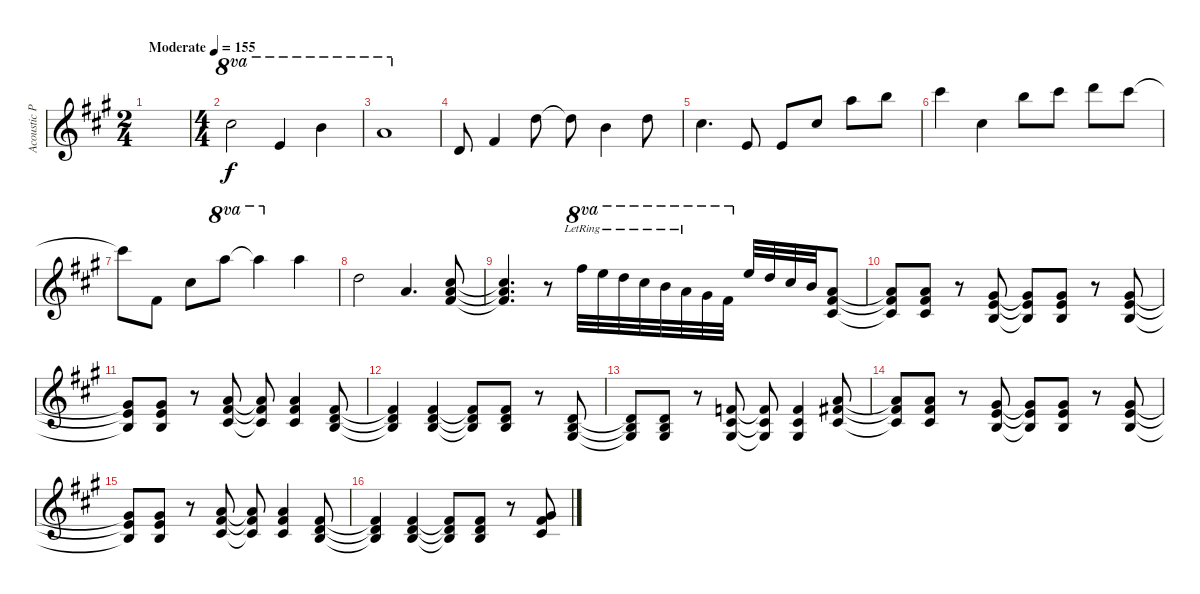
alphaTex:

\track ("Acoustic Piano" "Acoustic P") {instrument acousticgrandpiano}
\staff {score}
\tuning (E4 B3 G3 D3 A2 E2 B1) {hide}
\ts (2 4)
\tempo (155 "Moderate")
\clef g2
\ks a
|
\ts (4 4)
21.1.2{ot 8va} 12.1.4{ot 8va} 19.1.4{ot 8va} |
17.1.1{ot 8va} |
3.2.8 2.1.4 10.1.8 10.1{t}.8 7.1.4 10.1.8 |
9.1.4{d} 0.1.8 0.1.8 9.1.8 17.1.8 19.1.8 |
21.1.4 9.1.4 19.1.8 21.1.8 22.1.8 21.1.8 |
21.1{t}.8 2.1.8 9.1.8 29.1.8{ot 8va} 29.1{t}.4{ot 8va} 17.1.4 |
10.1.2 5.1.4{d} (5.1 14.2 11.3).8 |
(5.1{t} 14.2{t} 11.3{t}).4{d} r.8 26.1{lr}.32{ot 8va} 24.1{lr}.32{ot 8va} 22.1{lr}.32{ot 8va} 21.1{lr}.32{ot 8va} 19.1{lr}.32{ot 8va} 17.1{lr}.32{ot 8va} 16.1.32{ot 8va} 14.1.32{ot 8va} 12.1.32 10.1.32 9.1.32 7.1.32 (5.1 7.2 6.3).8 |
(5.1{t} 7.2{t} 6.3{t}).8 (2.1 2.2 14.3).8 r.8 (4.1 5.2 4.3).8 (4.1{t} 5.2{t} 4.3{t}).8 (0.1 0.2 13.3).8 r.8 (4.1 5.2 4.3).8 |
(4.1{t} 5.2{t} 4.3{t}).8 (0.1 0.2 13.3).8 r.8 (5.1 7.2 6.3).8 (5.1{t} 7.2{t} 6.3{t}).8 (2.1 2.2 14.3).4 (2.1 3.2 4.3).8 |
(2.1{t} 3.2{t} 4.3{t}).4 (2.1 0.2 7.3).4 (2.1{t} 0.2{t} 7.3{t}).8 (2.1 3.2 4.3).8 r.8 (3.2 4.3 6.4).8 |
(3.2{t} 4.3{t} 6.4{t}).8 (0.2 1.3 12.4).8 r.8 (1.1 2.2 1.3).8 (1.1{t} 2.2{t} 1.3{t}).8 (1.1 2.2 1.3).4 (5.1 7.2 6.3).8 |
(5.1{t} 7.2{t} 6.3{t}).8 (2.1 2.2 14.3).8 r.8 (4.1 5.2 4.3).8 (4.1{t} 5.2{t} 4.3{t}).8 (0.1 0.2 13.3).8 r.8 (4.1 5.2 4.3).8 |
(4.1{t} 5.2{t} 4.3{t}).8 (0.1 0.2 13.3).8 r.8 (5.1 7.2 6.3).8 (5.1{t} 7.2{t} 6.3{t}).8 (2.1 2.2 14.3).4 (2.1 3.2 4.3).8 |
(2.1{t} 3.2{t} 4.3{t}).4 (2.1 0.2 7.3).4 (2.1{t} 0.2{t} 7.3{t}).8 (2.1 3.2 4.3).8 r.8 (2.1 2.2 13.3).8
